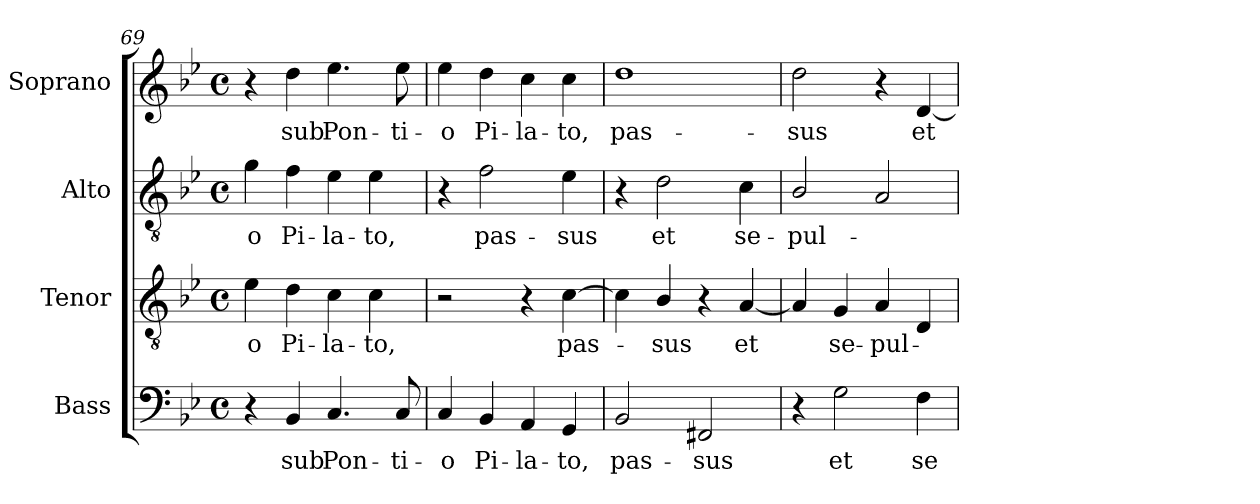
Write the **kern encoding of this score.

**kern	**text	**kern	**text	**kern	**text	**kern	**text
*part4	*part4	*part3	*part3	*part2	*part2	*part1	*part1
*staff4	*staff4	*staff3	*staff3	*staff2	*staff2	*staff1	*staff1
*I"Bass	*	*I"Tenor	*	*I"Alto	*	*I"Soprano	*
*I'B.	*	*I'T.	*	*I'A.	*	*I'S.	*
!!LO:LB:g=z
*clefF4	*	*clefGv2	*	*clefGv2	*	*clefG2	*
*	*	*ITrd7c12	*	*ITrd7c12	*	*	*
*k[b-e-]	*	*k[b-e-]	*	*k[b-e-]	*	*k[b-e-]	*
*B-:	*	*B-:	*	*B-:	*	*B-:	*
*M4/4	*	*M4/4	*	*M4/4	*	*M4/4	*
*met(c)	*	*met(c)	*	*met(c)	*	*met(c)	*
=69	=69	=69	=69	=69	=69	=69	=69
!	!	!	!LO:LY:b:color=#000000	!	!	!	!
!	!	!	!	!	!LO:LY:b:color=#000000	!	!
4r	.	4E-i\	-o	4Gi\	-o	4r	.
!	!LO:LY:b:color=#000000	!	!	!	!	!	!
!	!	!	!LO:LY:b:color=#000000	!	!	!	!
!	!	!	!	!	!LO:LY:b:color=#000000	!	!
!	!	!	!	!	!	!	!LO:LY:b:color=#000000
4BB-i/	sub	4Di\	Pi-	4Fi\	Pi-	4ddi\	sub
!	!LO:LY:b:color=#000000	!	!	!	!	!	!
!	!	!	!LO:LY:b:color=#000000	!	!	!	!
!	!	!	!	!	!LO:LY:b:color=#000000	!	!
!	!	!	!	!	!	!	!LO:LY:b:color=#000000
4.Ci/	Pon-	4Ci\	-la-	4E-i\	-la-	4.ee-i\	Pon-
!	!	!	!LO:LY:b:color=#000000	!	!	!	!
!	!	!	!	!	!LO:LY:b:color=#000000	!	!
.	.	4Ci\	-to,	4E-i\	-to,	.	.
!	!LO:LY:b:color=#000000	!	!	!	!	!	!
!	!	!	!	!	!	!	!LO:LY:b:color=#000000
8Ci/	-ti-	.	.	.	.	8ee-i\	-ti-
=70	=70	=70	=70	=70	=70	=70	=70
!	!LO:LY:b:color=#000000	!	!	!	!	!	!
!	!	!	!	!	!	!	!LO:LY:b:color=#000000
4Ci/	-o	2r	.	4r	.	4ee-i\	-o
!	!LO:LY:b:color=#000000	!	!	!	!	!	!
!	!	!	!	!	!LO:LY:b:color=#000000	!	!
!	!	!	!	!	!	!	!LO:LY:b:color=#000000
4BB-i/	Pi-	.	.	2Fi\	pas-	4ddi\	Pi-
!	!LO:LY:b:color=#000000	!	!	!	!	!	!
!	!	!	!	!	!	!	!LO:LY:b:color=#000000
4AAi/	-la-	4r	.	.	.	4cci\	-la-
!	!LO:LY:b:color=#000000	!	!	!	!	!	!
!	!	!	!LO:LY:b:color=#000000	!	!	!	!
!	!	!	!	!	!LO:LY:b:color=#000000	!	!
!	!	!	!	!	!	!	!LO:LY:b:color=#000000
4GGi/	-to,	[4Ci\	pas-	4E-i\	-sus	4cci\	-to,
=71	=71	=71	=71	=71	=71	=71	=71
!	!LO:LY:b:color=#000000	!	!	!	!	!	!
!	!	!	!	!	!	!	!LO:LY:b:color=#000000
2BB-i/	pas-	4Ci\]	.	4r	.	1ddi	pas-
!	!	!	!LO:LY:b:color=#000000	!	!	!	!
!	!	!	!	!	!LO:LY:b:color=#000000	!	!
.	.	4BB-i/	-sus	2Di\	et	.	.
!	!LO:LY:b:color=#000000	!	!	!	!	!	!
2FF#Xi/	-sus	4r	.	.	.	.	.
!	!	!	!LO:LY:b:color=#000000	!	!	!	!
!	!	!	!	!	!LO:LY:b:color=#000000	!	!
.	.	[4AAi/	et	4Ci\	se-	.	.
=72	=72	=72	=72	=72	=72	=72	=72
!	!	!	!	!	!LO:LY:b:color=#000000	!	!
!	!	!	!	!	!	!	!LO:LY:b:color=#000000
4r	.	4AAi/]	.	2BB-i/	-pul-	2ddi\	-sus
!	!LO:LY:b:color=#000000	!	!	!	!	!	!
!	!	!	!LO:LY:b:color=#000000	!	!	!	!
2Gi\	et	4GGi/	se-	.	.	.	.
!	!	!	!LO:LY:b:color=#000000	!	!	!	!
.	.	4AAi/	-pul-	2AAi/	.	4r	.
!	!LO:LY:b:color=#000000	!	!	!	!	!	!
!	!	!	!	!	!	!	!LO:LY:b:color=#000000
4Fi\	se-	4DDi/	.	.	.	[4di/	et-
=	=	=	=	=	=	=	=
*-	*-	*-	*-	*-	*-	*-	*-
